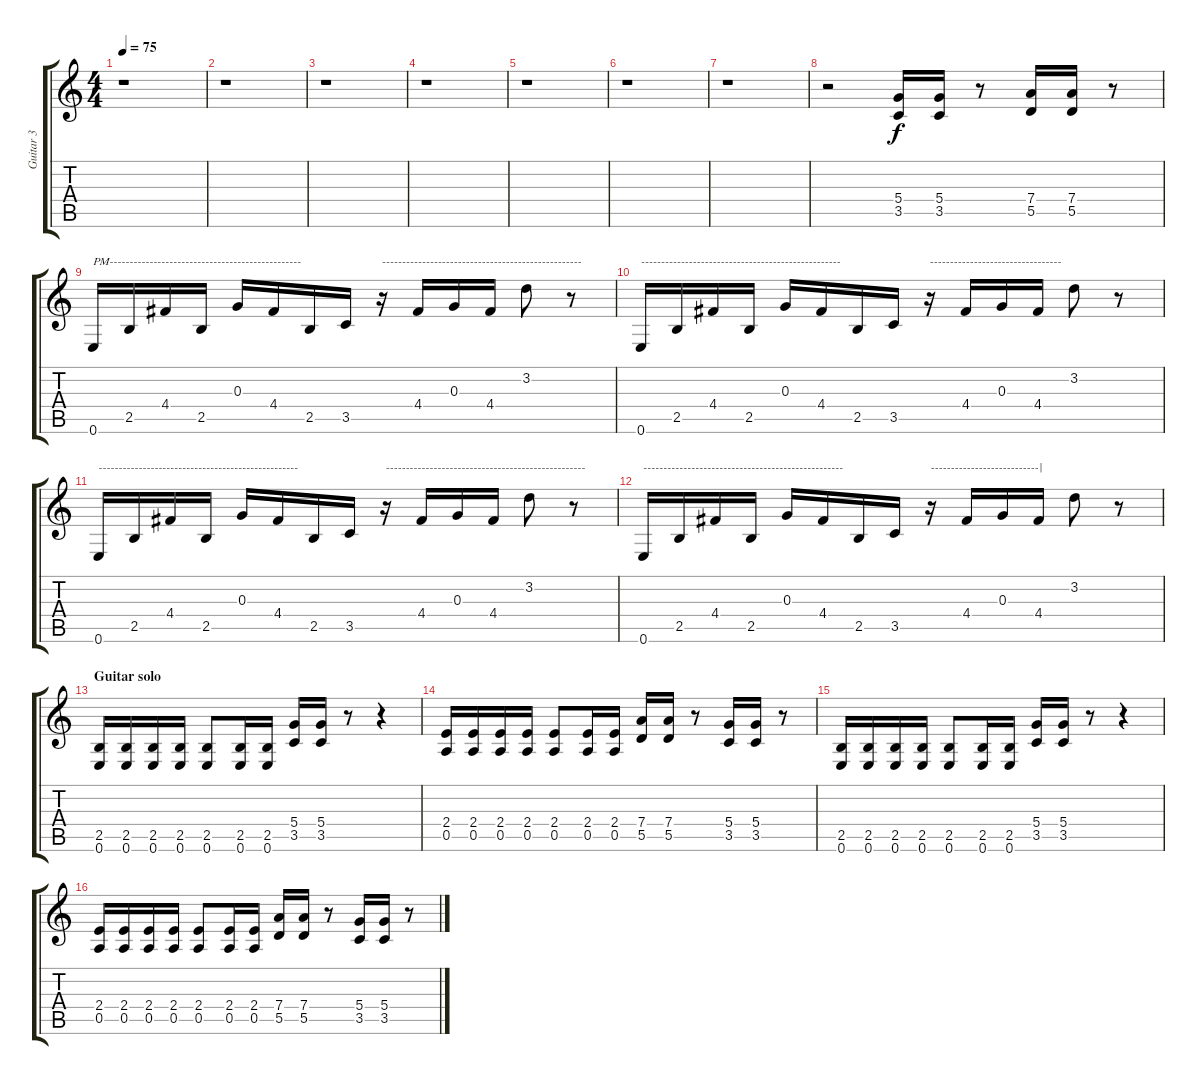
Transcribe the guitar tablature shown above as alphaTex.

\track ("Guitar 3" "Guitar 3") {instrument distortionguitar}
\staff {score tabs}
\tuning (E4 B3 G3 D3 A2 E2) {hide}
\ts (4 4)
\tempo 75
\clef g2
\ks c
r.1{dy f} |
r.1 |
r.1 |
r.1 |
r.1 |
r.1 |
r.1 |
r.2{instrument distortionguitar} (5.4 3.5).16 (5.4 3.5).16 r.8 (7.4 5.5).16 (7.4 5.5).16 r.8 |
0.6.16{txt "PM------------------------------------------------"} 2.5.16 4.4.16 2.5.16 0.3.16 4.4.16 2.5.16 3.5.16 r.16{txt "--------------------------------------------------"} 4.4.16 0.3.16 4.4.16 3.2.8 r.8 |
0.6.16{txt "--------------------------------------------------"} 2.5.16 4.4.16 2.5.16 0.3.16 4.4.16 2.5.16 3.5.16 r.16{txt "---------------------------------"} 4.4.16 0.3.16 4.4.16 3.2.8 r.8 |
0.6.16{txt "--------------------------------------------------"} 2.5.16 4.4.16 2.5.16 0.3.16 4.4.16 2.5.16 3.5.16 r.16{txt "--------------------------------------------------"} 4.4.16 0.3.16 4.4.16 3.2.8 r.8 |
0.6.16{txt "--------------------------------------------------"} 2.5.16 4.4.16 2.5.16 0.3.16 4.4.16 2.5.16 3.5.16 r.16{txt "---------------------------|"} 4.4.16 0.3.16 4.4.16 3.2.8 r.8 |
\section ("" "Guitar solo")
(2.5 0.6).16 (2.5 0.6).16 (2.5 0.6).16 (2.5 0.6).16 (2.5 0.6).8 (2.5 0.6).16 (2.5 0.6).16 (5.4 3.5).16 (5.4 3.5).16 r.8 r.4 |
(2.4 0.5).16 (2.4 0.5).16 (2.4 0.5).16 (2.4 0.5).16 (2.4 0.5).8 (2.4 0.5).16 (2.4 0.5).16 (7.4 5.5).16 (7.4 5.5).16 r.8 (5.4 3.5).16 (5.4 3.5).16 r.8 |
(2.5 0.6).16 (2.5 0.6).16 (2.5 0.6).16 (2.5 0.6).16 (2.5 0.6).8 (2.5 0.6).16 (2.5 0.6).16 (5.4 3.5).16 (5.4 3.5).16 r.8 r.4 |
(2.4 0.5).16 (2.4 0.5).16 (2.4 0.5).16 (2.4 0.5).16 (2.4 0.5).8 (2.4 0.5).16 (2.4 0.5).16 (7.4 5.5).16 (7.4 5.5).16 r.8 (5.4 3.5).16 (5.4 3.5).16 r.8
